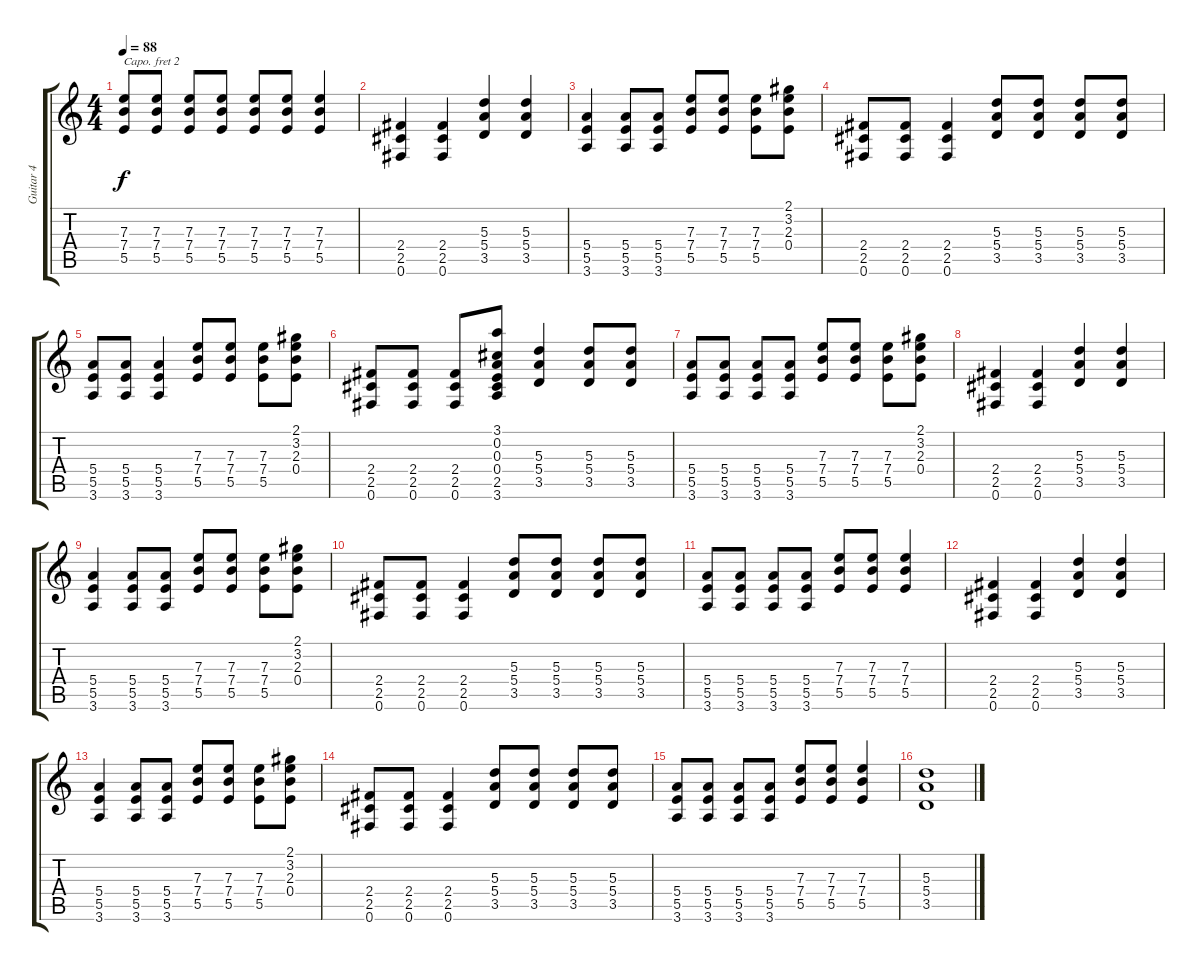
\track ("Guitar 4 " "Guitar 4 ") {instrument distortionguitar}
\staff {score tabs}
\capo 2
\tuning (E4 B3 G3 D3 A2 E2) {hide}
\ts (4 4)
\tempo 88
\clef g2
\ks c
(7.3 7.4 5.5).8{dy f} (7.3 7.4 5.5).8 (7.3 7.4 5.5).8 (7.3 7.4 5.5).8 (7.3 7.4 5.5).8 (7.3 7.4 5.5).8 (7.3 7.4 5.5).4 |
(2.4 2.5 0.6).4 (2.4 2.5 0.6).4 (5.3 5.4 3.5).4 (5.3 5.4 3.5).4 |
(5.4 5.5 3.6).4 (5.4 5.5 3.6).8 (5.4 5.5 3.6).8 (7.3 7.4 5.5).8 (7.3 7.4 5.5).8 (7.3 7.4 5.5).8 (2.1 3.2 2.3 0.4).8 |
(2.4 2.5 0.6).8 (2.4 2.5 0.6).8 (2.4 2.5 0.6).4 (5.3 5.4 3.5).8 (5.3 5.4 3.5).8 (5.3 5.4 3.5).8 (5.3 5.4 3.5).8 |
(5.4 5.5 3.6).8 (5.4 5.5 3.6).8 (5.4 5.5 3.6).4 (7.3 7.4 5.5).8 (7.3 7.4 5.5).8 (7.3 7.4 5.5).8 (2.1 3.2 2.3 0.4).8 |
(2.4 2.5 0.6).8 (2.4 2.5 0.6).8 (2.4 2.5 0.6).8 (3.1 0.2 0.3 0.4 2.5 3.6).8 (5.3 5.4 3.5).4 (5.3 5.4 3.5).8 (5.3 5.4 3.5).8 |
(5.4 5.5 3.6).8 (5.4 5.5 3.6).8 (5.4 5.5 3.6).8 (5.4 5.5 3.6).8 (7.3 7.4 5.5).8 (7.3 7.4 5.5).8 (7.3 7.4 5.5).8 (2.1 3.2 2.3 0.4).8 |
(2.4 2.5 0.6).4 (2.4 2.5 0.6).4 (5.3 5.4 3.5).4 (5.3 5.4 3.5).4 |
(5.4 5.5 3.6).4 (5.4 5.5 3.6).8 (5.4 5.5 3.6).8 (7.3 7.4 5.5).8 (7.3 7.4 5.5).8 (7.3 7.4 5.5).8 (2.1 3.2 2.3 0.4).8 |
(2.4 2.5 0.6).8 (2.4 2.5 0.6).8 (2.4 2.5 0.6).4 (5.3 5.4 3.5).8 (5.3 5.4 3.5).8 (5.3 5.4 3.5).8 (5.3 5.4 3.5).8 |
(5.4 5.5 3.6).8 (5.4 5.5 3.6).8 (5.4 5.5 3.6).8 (5.4 5.5 3.6).8 (7.3 7.4 5.5).8 (7.3 7.4 5.5).8 (7.3 7.4 5.5).4 |
(2.4 2.5 0.6).4 (2.4 2.5 0.6).4 (5.3 5.4 3.5).4 (5.3 5.4 3.5).4 |
(5.4 5.5 3.6).4 (5.4 5.5 3.6).8 (5.4 5.5 3.6).8 (7.3 7.4 5.5).8 (7.3 7.4 5.5).8 (7.3 7.4 5.5).8 (2.1 3.2 2.3 0.4).8 |
(2.4 2.5 0.6).8 (2.4 2.5 0.6).8 (2.4 2.5 0.6).4 (5.3 5.4 3.5).8 (5.3 5.4 3.5).8 (5.3 5.4 3.5).8 (5.3 5.4 3.5).8 |
(5.4 5.5 3.6).8 (5.4 5.5 3.6).8 (5.4 5.5 3.6).8 (5.4 5.5 3.6).8 (7.3 7.4 5.5).8 (7.3 7.4 5.5).8 (7.3 7.4 5.5).4 |
(5.3 5.4 3.5).1
